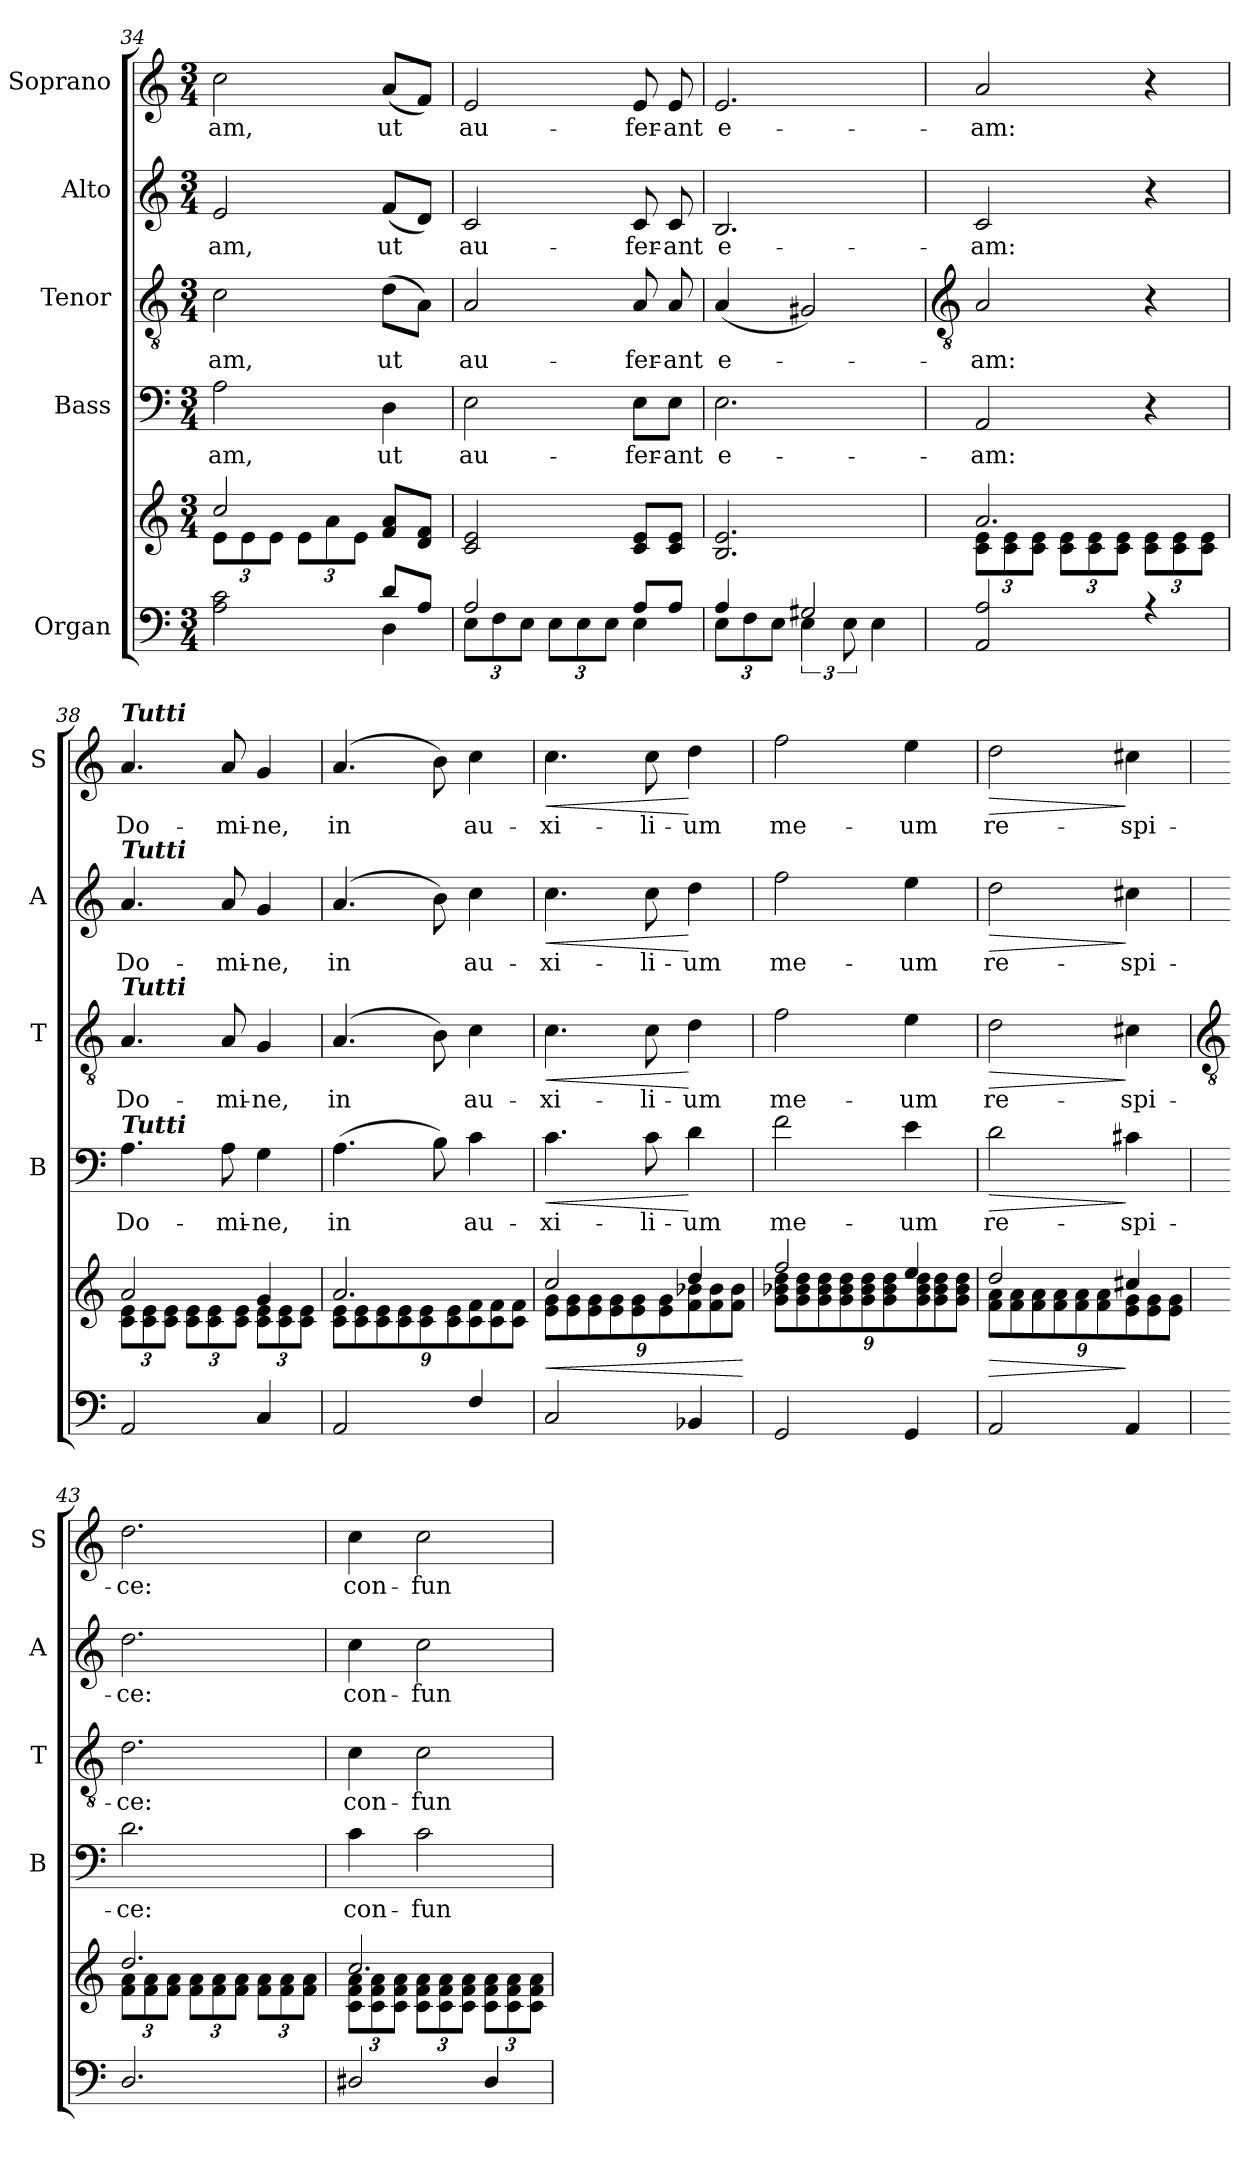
**kern	**kern	**dynam	**kern	**text	**dynam	**kern	**text	**dynam	**kern	**text	**dynam	**kern	**text	**dynam
*part5	*part5	*part5	*part4	*part4	*part4	*part3	*part3	*part3	*part2	*part2	*part2	*part1	*part1	*part1
*staff6	*staff5	*staff5/6	*staff4	*staff4	*staff4	*staff3	*staff3	*staff3	*staff2	*staff2	*staff2	*staff1	*staff1	*staff1
*I"Organ	*	*	*I"Bass	*	*	*I"Tenor	*	*	*I"Alto	*	*	*I"Soprano	*	*
*	*	*	*I'B	*	*	*I'T	*	*	*I'A	*	*	*I'S	*	*
*clefF4	*clefG2	*	*clefF4	*	*	*clefGv2	*	*	*clefG2	*	*	*clefG2	*	*
*k[]	*k[]	*	*k[]	*	*	*k[]	*	*	*k[]	*	*	*k[]	*	*
*C:	*C:	*	*C:	*	*	*C:	*	*	*C:	*	*	*C:	*	*
*M3/4	*M3/4	*	*M3/4	*	*	*M3/4	*	*	*M3/4	*	*	*M3/4	*	*
=34	=34	=34	=34	=34	=34	=34	=34	=34	=34	=34	=34	=34	=34	=34
*^	*^	*	*	*	*	*	*	*	*	*	*	*	*	*
!	!	!	!	!	!	!LO:LY:b	!	!	!LO:LY:b	!	!	!LO:LY:b	!	!	!LO:LY:b	!
2A 2c	2ryy	2cc/	12e\L	.	2A	-am,	.	2c	-am,	.	2e	-am,	.	2cc	-am,	.
.	.	.	12e\	.	.	.	.	.	.	.	.	.	.	.	.	.
.	.	.	12e\J	.	.	.	.	.	.	.	.	.	.	.	.	.
.	.	.	12e\L	.	.	.	.	.	.	.	.	.	.	.	.	.
.	.	.	12a\	.	.	.	.	.	.	.	.	.	.	.	.	.
.	.	.	12e\J	.	.	.	.	.	.	.	.	.	.	.	.	.
!	!	!	!	!	!	!LO:LY:b	!	!	!LO:LY:b	!	!	!LO:LY:b	!	!	!LO:LY:b	!
8d/L	4D\	8f/ 8a/L	4ryy	.	4D	ut	.	(8dL	ut	.	(<8fL	ut	.	(<8aL	ut	.
8A/J	.	8d/ 8f/J	.	.	.	.	.	8AJ)	.	.	8dJ)	.	.	8fJ)	.	.
=35	=35	=35	=35	=35	=35	=35	=35	=35	=35	=35	=35	=35	=35	=35	=35	=35
!	!	!	!LO:N:vis=1	!	!	!LO:LY:b	!	!	!LO:LY:b	!	!	!LO:LY:b	!	!	!LO:LY:b	!
2A/	12E\L	2c/ 2e/	2.ryy	.	2E	au-	.	2A	au-	.	2c	au-	.	2e	au-	.
.	12F\	.	.	.	.	.	.	.	.	.	.	.	.	.	.	.
.	12E\J	.	.	.	.	.	.	.	.	.	.	.	.	.	.	.
.	12E\L	.	.	.	.	.	.	.	.	.	.	.	.	.	.	.
.	12E\	.	.	.	.	.	.	.	.	.	.	.	.	.	.	.
.	12E\J	.	.	.	.	.	.	.	.	.	.	.	.	.	.	.
!	!	!	!	!	!	!LO:LY:b	!	!	!LO:LY:b	!	!	!LO:LY:b	!	!	!LO:LY:b	!
8A/L	4E\	8c/ 8e/L	.	.	8E\L	-fer-	.	8A	-fer-	.	8c	-fer-	.	8e	-fer-	.
!	!	!	!	!	!	!LO:LY:b	!	!	!LO:LY:b	!	!	!LO:LY:b	!	!	!LO:LY:b	!
8A/J	.	8c/ 8e/J	.	.	8E\J	-ant	.	8A	-ant	.	8c	-ant	.	8e	-ant	.
=36	=36	=36	=36	=36	=36	=36	=36	=36	=36	=36	=36	=36	=36	=36	=36	=36
!	!	!	!LO:N:vis=1	!	!	!LO:LY:b	!	!	!LO:LY:b	!	!	!LO:LY:b	!	!	!LO:LY:b	!
4A/	12E\L	2.B/ 2.e/	2.ryy	.	2.E	e-	.	(<4A	e-	.	2.B	e-	.	2.e	e-	.
.	12F\	.	.	.	.	.	.	.	.	.	.	.	.	.	.	.
.	12E\J	.	.	.	.	.	.	.	.	.	.	.	.	.	.	.
2G#X/	6E\	.	.	.	.	.	.	2G#X)	.	.	.	.	.	.	.	.
.	12E\	.	.	.	.	.	.	.	.	.	.	.	.	.	.	.
.	4E\	.	.	.	.	.	.	.	.	.	.	.	.	.	.	.
!!LO:LB:g=z
=37	=37	=37	=37	=37	=37	=37	=37	=37	=37	=37	=37	=37	=37	=37	=37	=37
*	*	*	*	*	*	*	*	*clefGv2	*	*	*	*	*	*	*	*
!	!LO:N:vis=1	!	!	!	!	!LO:LY:b	!	!	!LO:LY:b	!	!	!LO:LY:b	!	!	!LO:LY:b	!
2AA 2A	2.ryy	2.a/	12c\ 12e\L	.	2AA	-am:	.	2A	am:	.	2c	-am:	.	2a	-am:	.
.	.	.	12c\ 12e\	.	.	.	.	.	.	.	.	.	.	.	.	.
.	.	.	12c\ 12e\J	.	.	.	.	.	.	.	.	.	.	.	.	.
.	.	.	12c\ 12e\L	.	.	.	.	.	.	.	.	.	.	.	.	.
.	.	.	12c\ 12e\	.	.	.	.	.	.	.	.	.	.	.	.	.
.	.	.	12c\ 12e\J	.	.	.	.	.	.	.	.	.	.	.	.	.
4r	.	.	12c\ 12e\L	.	4r	.	.	4r	.	.	4r	.	.	4r	.	.
.	.	.	12c\ 12e\	.	.	.	.	.	.	.	.	.	.	.	.	.
.	.	.	12c\ 12e\J	.	.	.	.	.	.	.	.	.	.	.	.	.
=38	=38	=38	=38	=38	=38	=38	=38	=38	=38	=38	=38	=38	=38	=38	=38	=38
!	!	!	!	!	!	!	!	!	!	!	!	!	!	!LO:TX:a:Bi:t=Tutti	!	!
!	!	!	!	!	!	!	!	!	!	!	!LO:TX:a:Bi:t=Tutti	!	!	!	!	!
!	!	!	!	!	!	!	!	!LO:TX:a:Bi:t=Tutti	!	!	!	!	!	!	!	!
!	!	!	!	!	!LO:TX:a:Bi:t=Tutti	!	!	!	!	!	!	!	!	!	!	!
!	!LO:N:vis=1	!	!	!	!	!LO:LY:b	!	!	!LO:LY:b	!	!	!LO:LY:b	!	!	!LO:LY:b	!
2AA	2.ryy	2a/	12c\ 12e\L	.	4.A	Do-	.	4.A	Do-	.	4.a	Do-	.	4.a	Do-	.
.	.	.	12c\ 12e\	.	.	.	.	.	.	.	.	.	.	.	.	.
.	.	.	12c\ 12e\J	.	.	.	.	.	.	.	.	.	.	.	.	.
.	.	.	12c\ 12e\L	.	.	.	.	.	.	.	.	.	.	.	.	.
.	.	.	12c\ 12e\	.	.	.	.	.	.	.	.	.	.	.	.	.
!	!	!	!	!	!	!LO:LY:b	!	!	!LO:LY:b	!	!	!LO:LY:b	!	!	!LO:LY:b	!
.	.	.	.	.	8A	-mi-	.	8A	-mi-	.	8a	-mi-	.	8a	-mi-	.
.	.	.	12c\ 12e\J	.	.	.	.	.	.	.	.	.	.	.	.	.
!	!	!	!	!	!	!LO:LY:b	!	!	!LO:LY:b	!	!	!LO:LY:b	!	!	!LO:LY:b	!
4C	.	4g/	12c\ 12e\L	.	4G	-ne,	.	4G	-ne,	.	4g	-ne,	.	4g	-ne,	.
.	.	.	12c\ 12e\	.	.	.	.	.	.	.	.	.	.	.	.	.
.	.	.	12c\ 12e\J	.	.	.	.	.	.	.	.	.	.	.	.	.
=39	=39	=39	=39	=39	=39	=39	=39	=39	=39	=39	=39	=39	=39	=39	=39	=39
!	!LO:N:vis=1	!	!	!	!	!LO:LY:b	!	!	!LO:LY:b	!	!	!LO:LY:b	!	!	!LO:LY:b	!
2AA	2.ryy	2.a/	12c\ 12e\L	.	(>4.A	in	.	(<4.A	in	.	(<4.a	in	.	(<4.a	in	.
.	.	.	12c\ 12e\	.	.	.	.	.	.	.	.	.	.	.	.	.
.	.	.	12c\ 12e\	.	.	.	.	.	.	.	.	.	.	.	.	.
.	.	.	12c\ 12e\	.	.	.	.	.	.	.	.	.	.	.	.	.
.	.	.	12c\ 12e\	.	.	.	.	.	.	.	.	.	.	.	.	.
.	.	.	.	.	8B)	.	.	8B)	.	.	8b)	.	.	8b)	.	.
.	.	.	12c\ 12e\	.	.	.	.	.	.	.	.	.	.	.	.	.
!	!	!	!	!	!	!LO:LY:b	!	!	!LO:LY:b	!	!	!LO:LY:b	!	!	!LO:LY:b	!
4F	.	.	12c\ 12f\	.	4c	au-	.	4c	au-	.	4cc	au-	.	4cc	au-	.
.	.	.	12c\ 12f\	.	.	.	.	.	.	.	.	.	.	.	.	.
.	.	.	12c\ 12f\J	.	.	.	.	.	.	.	.	.	.	.	.	.
=40	=40	=40	=40	=40	=40	=40	=40	=40	=40	=40	=40	=40	=40	=40	=40	=40
!	!LO:N:vis=1	!	!	!LO:HP:b	!	!LO:LY:b	!LO:HP:b	!	!LO:LY:b	!LO:HP:b	!	!LO:LY:b	!LO:HP:b	!	!LO:LY:b	!LO:HP:b
2C	2.ryy	2cc/	12e\ 12g\L	<	4.c	-xi-	<	4.c	-xi-	<	4.cc	-xi-	<	4.cc	-xi-	<
.	.	.	12e\ 12g\	.	.	.	.	.	.	.	.	.	.	.	.	.
.	.	.	12e\ 12g\	.	.	.	.	.	.	.	.	.	.	.	.	.
.	.	.	12e\ 12g\	.	.	.	.	.	.	.	.	.	.	.	.	.
.	.	.	12e\ 12g\	.	.	.	.	.	.	.	.	.	.	.	.	.
!	!	!	!	!	!	!LO:LY:b	!	!	!LO:LY:b	!	!	!LO:LY:b	!	!	!LO:LY:b	!
.	.	.	.	.	8c	-li-	.	8c	-li-	.	8cc	-li-	.	8cc	-li-	.
.	.	.	12e\ 12g\	.	.	.	.	.	.	.	.	.	.	.	.	.
!	!	!	!	!	!	!LO:LY:b	!	!	!LO:LY:b	!	!	!LO:LY:b	!	!	!LO:LY:b	!
4BB-X	.	4dd/	12f\ 12b-X\	.	4d	-um	[	4d	-um	[	4dd	-um	[	4dd	-um	[
.	.	.	12f\ 12b-\	.	.	.	.	.	.	.	.	.	.	.	.	.
.	.	.	12f\ 12b-\J	.	.	.	.	.	.	.	.	.	.	.	.	.
*v	*v	*	*	*	*	*	*	*	*	*	*	*	*	*	*	*
*	*v	*v	*	*	*	*	*	*	*	*	*	*	*	*	*
.	.	[	.	.	.	.	.	.	.	.	.	.	.	.
=41	=41	=41	=41	=41	=41	=41	=41	=41	=41	=41	=41	=41	=41	=41
*^	*	*	*	*	*	*	*	*	*	*	*	*	*	*
!	!LO:N:vis=1	!	!	!	!LO:LY:b	!	!	!LO:LY:b	!	!	!LO:LY:b	!	!	!LO:LY:b	!
*	*	*^	*	*	*	*	*	*	*	*	*	*	*	*	*
2GG	2.ryy	2ff/	12g\ 12b-X\ 12dd\L	.	2f	me-	.	2f	me-	.	2ff	me-	.	2ff	me-	.
.	.	.	12g\ 12b-\ 12dd\	.	.	.	.	.	.	.	.	.	.	.	.	.
.	.	.	12g\ 12b-\ 12dd\	.	.	.	.	.	.	.	.	.	.	.	.	.
.	.	.	12g\ 12b-\ 12dd\	.	.	.	.	.	.	.	.	.	.	.	.	.
.	.	.	12g\ 12b-\ 12dd\	.	.	.	.	.	.	.	.	.	.	.	.	.
.	.	.	12g\ 12b-\ 12dd\	.	.	.	.	.	.	.	.	.	.	.	.	.
!	!	!	!	!	!	!LO:LY:b	!	!	!LO:LY:b	!	!	!LO:LY:b	!	!	!LO:LY:b	!
4GG	.	4ee/	12g\ 12b-\ 12dd\	.	4e	-um	.	4e	-um	.	4ee	-um	.	4ee	-um	.
.	.	.	12g\ 12b-\ 12dd\	.	.	.	.	.	.	.	.	.	.	.	.	.
.	.	.	12g\ 12b-\ 12dd\J	.	.	.	.	.	.	.	.	.	.	.	.	.
=42	=42	=42	=42	=42	=42	=42	=42	=42	=42	=42	=42	=42	=42	=42	=42	=42
!	!LO:N:vis=1	!	!	!LO:HP:b	!	!LO:LY:b	!LO:HP:b	!	!LO:LY:b	!LO:HP:b	!	!LO:LY:b	!LO:HP:b	!	!LO:LY:b	!LO:HP:b
2AA	2.ryy	2dd/	12f\ 12a\L	>	2d	re-	>	2d	re-	>	2dd	re-	>	2dd	re-	>
.	.	.	12f\ 12a\	.	.	.	.	.	.	.	.	.	.	.	.	.
.	.	.	12f\ 12a\	.	.	.	.	.	.	.	.	.	.	.	.	.
.	.	.	12f\ 12a\	.	.	.	.	.	.	.	.	.	.	.	.	.
.	.	.	12f\ 12a\	.	.	.	.	.	.	.	.	.	.	.	.	.
.	.	.	12f\ 12a\	.	.	.	.	.	.	.	.	.	.	.	.	.
!	!	!	!	!	!	!LO:LY:b	!	!	!LO:LY:b	!	!	!LO:LY:b	!	!	!LO:LY:b	!
4AA	.	4cc#X/	12e\ 12g\	]	4c#X	-spi-	]	4c#X	-spi-	]	4cc#X	-spi-	]	4cc#X	-spi-	]
.	.	.	12e\ 12g\	.	.	.	.	.	.	.	.	.	.	.	.	.
.	.	.	12e\ 12g\J	.	.	.	.	.	.	.	.	.	.	.	.	.
!!LO:LB:g=z
=43	=43	=43	=43	=43	=43	=43	=43	=43	=43	=43	=43	=43	=43	=43	=43	=43
*	*	*	*	*	*	*	*	*clefGv2	*	*	*	*	*	*	*	*
!	!LO:N:vis=1	!	!	!	!	!LO:LY:b	!	!	!LO:LY:b	!	!	!LO:LY:b	!	!	!LO:LY:b	!
2.D	2.ryy	2.dd/	12f\ 12a\L	.	2.d	-ce:	.	2.d	-ce:	.	2.dd	-ce:	.	2.dd	-ce:	.
.	.	.	12f\ 12a\	.	.	.	.	.	.	.	.	.	.	.	.	.
.	.	.	12f\ 12a\J	.	.	.	.	.	.	.	.	.	.	.	.	.
.	.	.	12f\ 12a\L	.	.	.	.	.	.	.	.	.	.	.	.	.
.	.	.	12f\ 12a\	.	.	.	.	.	.	.	.	.	.	.	.	.
.	.	.	12f\ 12a\J	.	.	.	.	.	.	.	.	.	.	.	.	.
.	.	.	12f\ 12a\L	.	.	.	.	.	.	.	.	.	.	.	.	.
.	.	.	12f\ 12a\	.	.	.	.	.	.	.	.	.	.	.	.	.
.	.	.	12f\ 12a\J	.	.	.	.	.	.	.	.	.	.	.	.	.
=44	=44	=44	=44	=44	=44	=44	=44	=44	=44	=44	=44	=44	=44	=44	=44	=44
!	!LO:N:vis=1	!	!	!	!	!LO:LY:b	!	!	!LO:LY:b	!	!	!LO:LY:b	!	!	!LO:LY:b	!
2D#X	2.ryy	2.cc/	12c\ 12f\ 12a\L	.	4c	con-	.	4c	con-	.	4cc	con-	.	4cc	con-	.
.	.	.	12c\ 12f\ 12a\	.	.	.	.	.	.	.	.	.	.	.	.	.
.	.	.	12c\ 12f\ 12a\J	.	.	.	.	.	.	.	.	.	.	.	.	.
!	!	!	!	!	!	!LO:LY:b	!	!	!LO:LY:b	!	!	!LO:LY:b	!	!	!LO:LY:b	!
.	.	.	12c\ 12f\ 12a\L	.	2c	-fun-	.	2c	-fun-	.	2cc	-fun-	.	2cc	-fun-	.
.	.	.	12c\ 12f\ 12a\	.	.	.	.	.	.	.	.	.	.	.	.	.
.	.	.	12c\ 12f\ 12a\J	.	.	.	.	.	.	.	.	.	.	.	.	.
4D#	.	.	12c\ 12f\ 12a\L	.	.	.	.	.	.	.	.	.	.	.	.	.
.	.	.	12c\ 12f\ 12a\	.	.	.	.	.	.	.	.	.	.	.	.	.
.	.	.	12c\ 12f\ 12a\J	.	.	.	.	.	.	.	.	.	.	.	.	.
*v	*v	*	*	*	*	*	*	*	*	*	*	*	*	*	*	*
*	*v	*v	*	*	*	*	*	*	*	*	*	*	*	*	*
=	=	=	=	=	=	=	=	=	=	=	=	=	=	=
*-	*-	*-	*-	*-	*-	*-	*-	*-	*-	*-	*-	*-	*-	*-
